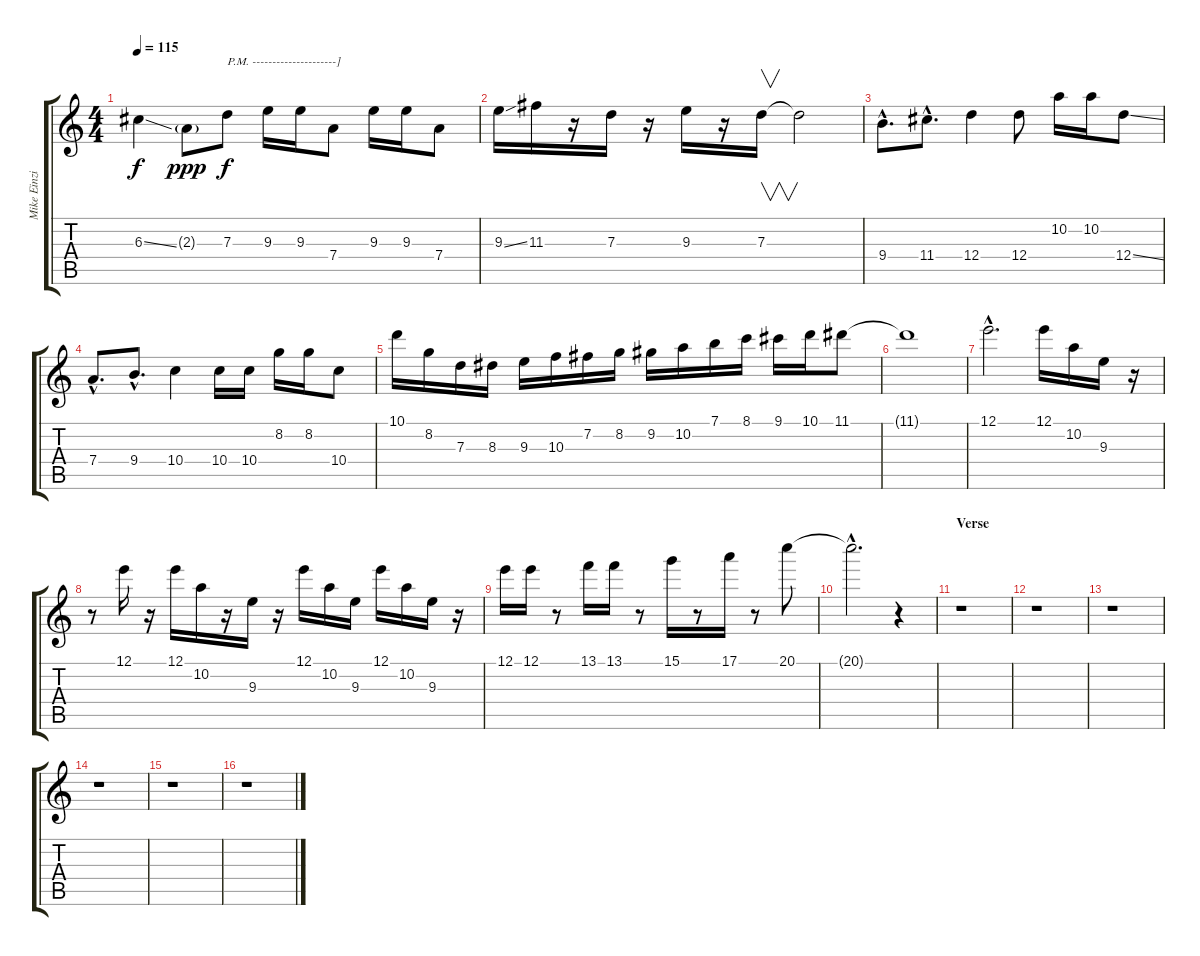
\track ("Mike Einziger - Guitar Solo" "Mike Einzi") {instrument distortionguitar}
\staff {score tabs}
\tuning (E4 B3 G3 D3 A2 E2) {hide}
\ts (4 4)
\tempo 115
\clef g2
\ks c
6.3{ss}.4{dy f} 2.3{g}.8{dy ppp} 7.3.8{txt "P.M. ---------------------]" dy f} 9.3.16 9.3.16 7.4.8 9.3.16 9.3.16 7.4.8 |
9.3{ss}.16 11.3.16 r.16 7.3.16 r.16 9.3.16 r.16 7.3.16{v} 7.3{t}.2 |
9.4{hac}.8{d} 11.4{hac}.8{d} 12.4.4 12.4.8 10.2.16 10.2.16 12.4{ss}.8 |
7.4{hac}.8{d} 9.4{hac}.8{d} 10.4.4 10.4.16 10.4.16 8.2.16 8.2.16 10.4.8 |
10.1.16 8.2.16 7.3.16 8.3.16 9.3.16 10.3.16 7.2.16 8.2.16 9.2.16 10.2.16 7.1.16 8.1.16 9.1.16 10.1.16 11.1.8 |
11.1{t}.1 |
12.1{hac}.2{d} 12.1.16 10.2.16 9.3.16 r.16 |
r.8 12.1.16 r.16 12.1.16 10.2.16 r.16 9.3.16 r.16 12.1.16 10.2.16 9.3.16 12.1.16 10.2.16 9.3.16 r.16 |
12.1.16 12.1.16 r.8 13.1.16 13.1.16 r.8 15.1.16 r.8 17.1.16 r.8 20.1.8{volume 12} |
20.1{hac t}.2{d} r.4 |
\section ("" "Verse")
r.1 |
r.1 |
r.1 |
r.1 |
r.1 |
r.1
